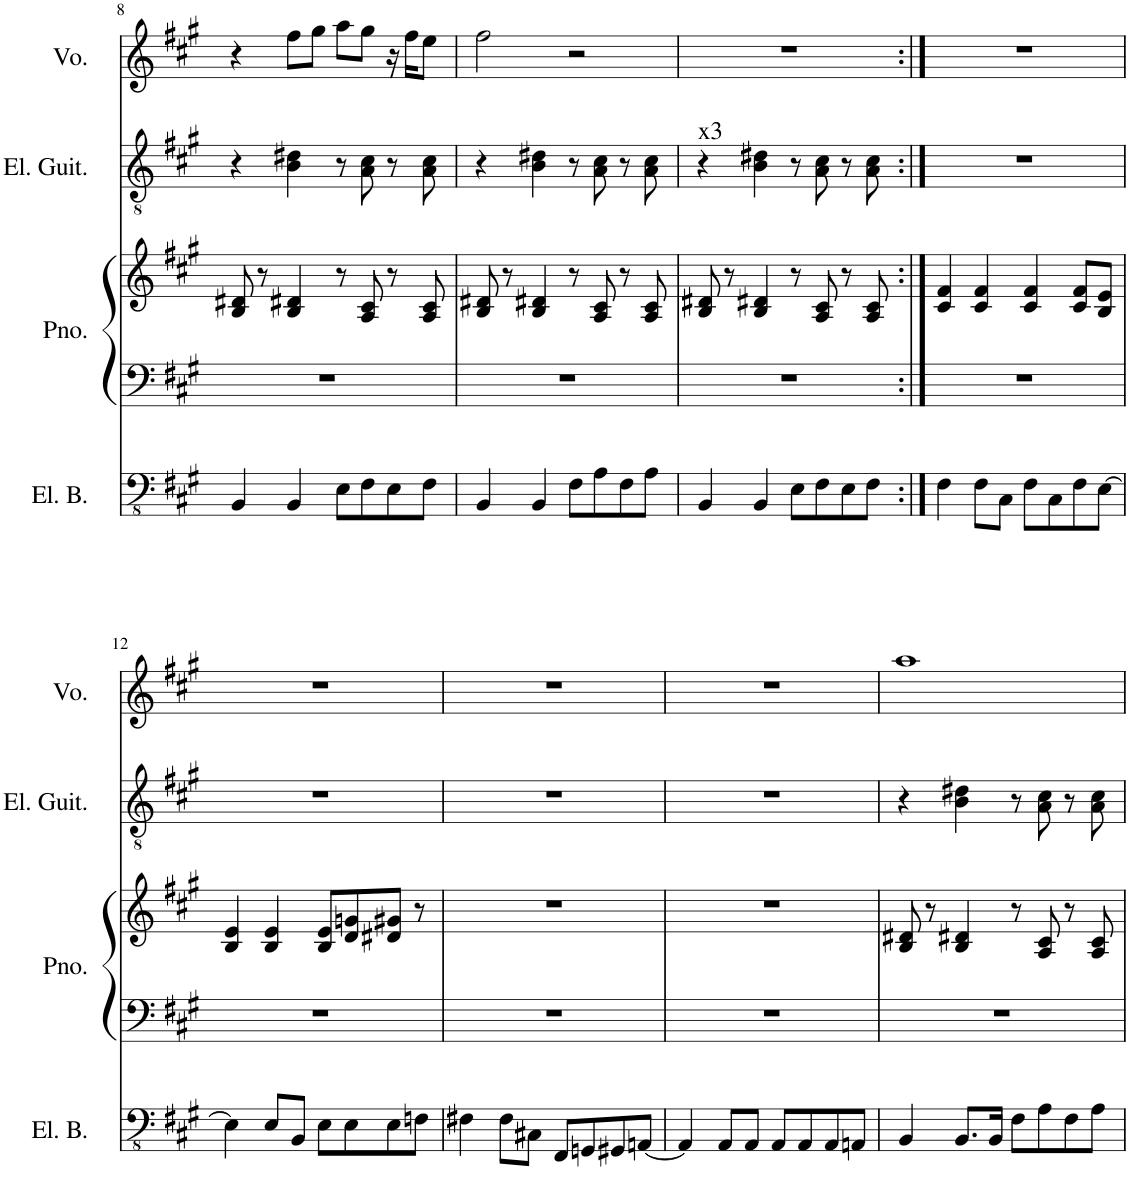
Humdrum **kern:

**kern	**kern	**kern	**kern	**harte	**kern
*part4	*part3	*part3	*part2	*part2	*part1
*staff5	*staff4	*staff3	*staff2	*	*staff1
*I"Electric Bass	*I"Piano	*	*I"Electric Guitar	*	*I"Voice
*I'El. B.	*I'Pno.	*	*I'El. Guit.	*	*I'Vo.
!!LO:PB:g=z
*clefFv4	*clefF4	*clefG2	*clefGv2	*	*clefG2
*k[f#c#g#]	*k[f#c#g#]	*k[f#c#g#]	*k[f#c#g#]	*	*k[f#c#g#]
*M4/4	*M4/4	*M4/4	*M4/4	*	*M4/4
=8	=8	=8	=8	=8	=8
4BBB/	1r	8B/ 8d#X/	4r	.	4r
.	.	8r	.	.	.
4BBB/	.	4B/ 4d#X/	4B\ 4d#X\	.	8ff#\L
.	.	.	.	.	8gg#\J
8EE\L	.	8r	8r	.	8aa\L
8FF#\	.	8A/ 8c#/	8A\ 8c#\	.	8gg#\J
8EE\	.	8r	8r	.	16r
.	.	.	.	.	16ff#\KL
8FF#\J	.	8A/ 8c#/	8A\ 8c#\	.	8ee\J
=9	=9	=9	=9	=9	=9
4BBB/	1r	8B/ 8d#X/	4r	.	2ff#\
.	.	8r	.	.	.
4BBB/	.	4B/ 4d#X/	4B\ 4d#X\	.	.
8FF#\L	.	8r	8r	.	2r
8AA\	.	8A/ 8c#/	8A\ 8c#\	.	.
8FF#\	.	8r	8r	.	.
8AA\J	.	8A/ 8c#/	8A\ 8c#\	.	.
=10	=10	=10	=10	=10	=10
!	!	!	!	!LO:H:kt=x3	!
4BBB/	1r	8B/ 8d#X/	4r	N	1r
.	.	8r	.	.	.
4BBB/	.	4B/ 4d#X/	4B\ 4d#X\	.	.
8EE\L	.	8r	8r	.	.
8FF#\	.	8A/ 8c#/	8A\ 8c#\	.	.
8EE\	.	8r	8r	.	.
8FF#\J	.	8A/ 8c#/	8A\ 8c#\	.	.
=11:|!	=11:|!	=11:|!	=11:|!	=11:|!	=11:|!
4FF#\	1r	4c#/ 4f#/	1r	.	1r
8FF#\L	.	4c#/ 4f#/	.	.	.
8CC#\J	.	.	.	.	.
8FF#\L	.	4c#/ 4f#/	.	.	.
8CC#\	.	.	.	.	.
8FF#\	.	8c#/ 8f#/L	.	.	.
[8EE\J	.	8B/ 8e/J	.	.	.
!!LO:LB:g=z
=12	=12	=12	=12	=12	=12
4EE\]	1r	4B/ 4e/	1r	.	1r
8EE/L	.	4B/ 4e/	.	.	.
8BBB/J	.	.	.	.	.
8EE\L	.	8B/ 8e/L	.	.	.
8EE\	.	8d/ 8gn/	.	.	.
8EE\	.	8d#X/ 8g#X/J	.	.	.
8FFn\J	.	8r	.	.	.
=13	=13	=13	=13	=13	=13
4FF#X\	1r	1r	1r	.	1r
8FF#\L	.	.	.	.	.
8CC#X\J	.	.	.	.	.
8FFF#/L	.	.	.	.	.
8GGGn/	.	.	.	.	.
8GGG#X/	.	.	.	.	.
[8AAAn/J	.	.	.	.	.
=14	=14	=14	=14	=14	=14
4AAA/]	1r	1r	1r	.	1r
8AAA/L	.	.	.	.	.
8AAA/J	.	.	.	.	.
8AAA/L	.	.	.	.	.
8AAA/	.	.	.	.	.
8AAA/	.	.	.	.	.
8AAAn/J	.	.	.	.	.
=15	=15	=15	=15	=15	=15
4BBB/	1r	8B/ 8d#X/	4r	.	1aa
.	.	8r	.	.	.
8.BBB/L	.	4B/ 4d#X/	4B\ 4d#X\	.	.
16BBB/Jk	.	.	.	.	.
8FF#\L	.	8r	8r	.	.
8AA\	.	8A/ 8c#/	8A\ 8c#\	.	.
8FF#\	.	8r	8r	.	.
8AA\J	.	8A/ 8c#/	8A\ 8c#\	.	.
=	=	=	=	=	=
*-	*-	*-	*-	*-	*-
